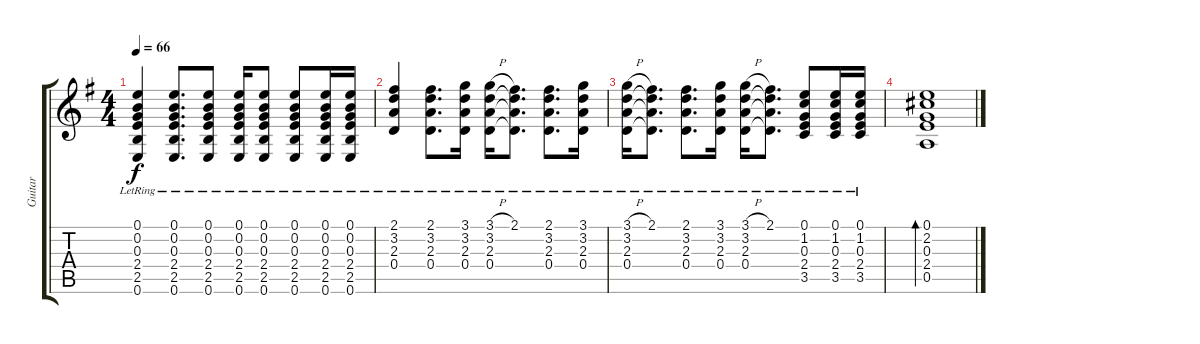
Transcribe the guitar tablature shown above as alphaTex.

\track ("Guitar" "Guitar") {instrument acousticguitarsteel}
\staff {score tabs}
\tuning (E4 B3 G3 D3 A2 E2) {hide}
\ts (4 4)
\tempo 66
\clef g2
\ks g
(0.1{lr} 0.2 0.3{lr} 2.4{lr} 2.5 0.6).4{dy f} (0.1{lr} 0.2 0.3{lr} 2.4{lr} 2.5 0.6).8{d} (0.1{lr} 0.2 0.3{lr} 2.4{lr} 2.5 0.6).8 (0.1{lr} 0.2 0.3{lr} 2.4{lr} 2.5 0.6).16 (0.1{lr} 0.2 0.3{lr} 2.4{lr} 2.5 0.6).8 (0.1 0.2 0.3{lr} 2.4{lr} 2.5 0.6).8 (0.1 0.2 0.3{lr} 2.4{lr} 2.5 0.6).16 (0.1 0.2 0.3{lr} 2.4{lr} 2.5 0.6).16 |
(2.1{lr} 3.2{lr} 2.3{lr} 0.4{lr}).4 (2.1{lr} 3.2{lr} 2.3{lr} 0.4{lr}).8{d} (3.1{lr} 3.2{lr} 2.3{lr} 0.4{lr}).16 (3.1{h lr} 3.2{lr} 2.3{lr} 0.4{lr}).16 (2.1{lr} 3.2{t} 2.3{t} 0.4{t}).8{d} (2.1{lr} 3.2{lr} 2.3{lr} 0.4{lr}).8{d} (3.1{lr} 3.2{lr} 2.3{lr} 0.4{lr}).16 |
(3.1{h lr} 3.2{lr} 2.3{lr} 0.4{lr}).16 (2.1{lr} 3.2{t} 2.3{t} 0.4{t}).8{d} (2.1{lr} 3.2{lr} 2.3{lr} 0.4{lr}).8{d} (3.1{lr} 3.2{lr} 2.3{lr} 0.4{lr}).16 (3.1{h lr} 3.2{lr} 2.3{lr} 0.4{lr}).16 (2.1{lr} 3.2{t} 2.3{t} 0.4{t}).8{d} (0.1{lr} 1.2{lr} 0.3{lr} 2.4{lr} 3.5{lr}).8 (0.1{lr} 1.2{lr} 0.3{lr} 2.4{lr} 3.5{lr}).16 (0.1{lr} 1.2{lr} 0.3{lr} 2.4{lr} 3.5{lr}).16 |
(0.1 2.2 0.3 2.4 0.5).1{bd 120}
